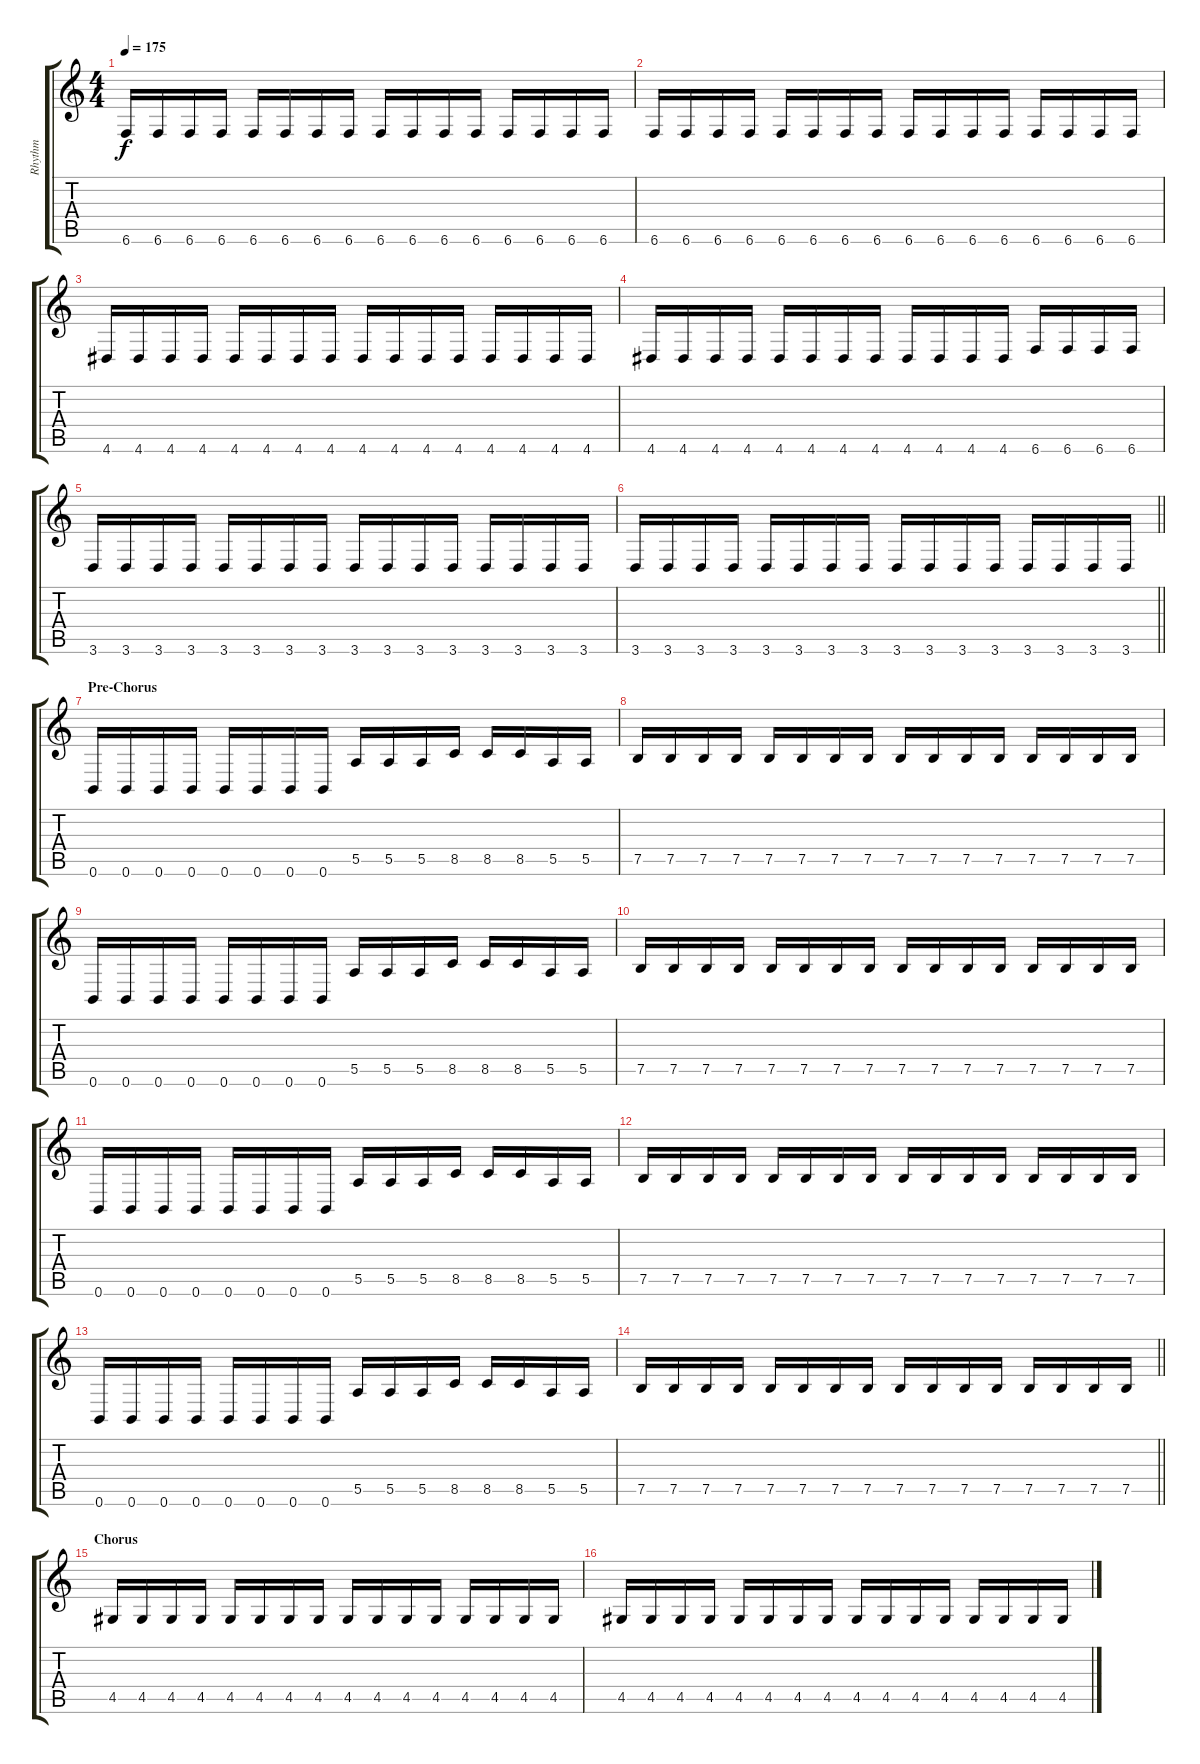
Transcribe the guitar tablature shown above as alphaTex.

\track ("Rhythm" "Rhythm") {instrument distortionguitar}
\staff {score tabs}
\tuning (B3 Gb3 D3 A2 E2 B1) {hide}
\ts (4 4)
\tempo 175
\clef g2
\ks c
6.6.16{dy f} 6.6.16 6.6.16 6.6.16 6.6.16 6.6.16 6.6.16 6.6.16 6.6.16 6.6.16 6.6.16 6.6.16 6.6.16 6.6.16 6.6.16 6.6.16 |
6.6.16 6.6.16 6.6.16 6.6.16 6.6.16 6.6.16 6.6.16 6.6.16 6.6.16 6.6.16 6.6.16 6.6.16 6.6.16 6.6.16 6.6.16 6.6.16 |
4.6.16 4.6.16 4.6.16 4.6.16 4.6.16 4.6.16 4.6.16 4.6.16 4.6.16 4.6.16 4.6.16 4.6.16 4.6.16 4.6.16 4.6.16 4.6.16 |
4.6.16 4.6.16 4.6.16 4.6.16 4.6.16 4.6.16 4.6.16 4.6.16 4.6.16 4.6.16 4.6.16 4.6.16 6.6.16 6.6.16 6.6.16 6.6.16 |
3.6.16 3.6.16 3.6.16 3.6.16 3.6.16 3.6.16 3.6.16 3.6.16 3.6.16 3.6.16 3.6.16 3.6.16 3.6.16 3.6.16 3.6.16 3.6.16 |
\barLineRight lightlight
3.6.16 3.6.16 3.6.16 3.6.16 3.6.16 3.6.16 3.6.16 3.6.16 3.6.16 3.6.16 3.6.16 3.6.16 3.6.16 3.6.16 3.6.16 3.6.16 |
\section ("" "Pre-Chorus")
0.6.16 0.6.16 0.6.16 0.6.16 0.6.16 0.6.16 0.6.16 0.6.16 5.5.16 5.5.16 5.5.16 8.5.16 8.5.16 8.5.16 5.5.16 5.5.16 |
7.5.16 7.5.16 7.5.16 7.5.16 7.5.16 7.5.16 7.5.16 7.5.16 7.5.16 7.5.16 7.5.16 7.5.16 7.5.16 7.5.16 7.5.16 7.5.16 |
0.6.16 0.6.16 0.6.16 0.6.16 0.6.16 0.6.16 0.6.16 0.6.16 5.5.16 5.5.16 5.5.16 8.5.16 8.5.16 8.5.16 5.5.16 5.5.16 |
7.5.16 7.5.16 7.5.16 7.5.16 7.5.16 7.5.16 7.5.16 7.5.16 7.5.16 7.5.16 7.5.16 7.5.16 7.5.16 7.5.16 7.5.16 7.5.16 |
0.6.16 0.6.16 0.6.16 0.6.16 0.6.16 0.6.16 0.6.16 0.6.16 5.5.16 5.5.16 5.5.16 8.5.16 8.5.16 8.5.16 5.5.16 5.5.16 |
7.5.16 7.5.16 7.5.16 7.5.16 7.5.16 7.5.16 7.5.16 7.5.16 7.5.16 7.5.16 7.5.16 7.5.16 7.5.16 7.5.16 7.5.16 7.5.16 |
0.6.16 0.6.16 0.6.16 0.6.16 0.6.16 0.6.16 0.6.16 0.6.16 5.5.16 5.5.16 5.5.16 8.5.16 8.5.16 8.5.16 5.5.16 5.5.16 |
\barLineRight lightlight
7.5.16 7.5.16 7.5.16 7.5.16 7.5.16 7.5.16 7.5.16 7.5.16 7.5.16 7.5.16 7.5.16 7.5.16 7.5.16 7.5.16 7.5.16 7.5.16 |
\section ("" "Chorus")
4.5.16 4.5.16 4.5.16 4.5.16 4.5.16 4.5.16 4.5.16 4.5.16 4.5.16 4.5.16 4.5.16 4.5.16 4.5.16 4.5.16 4.5.16 4.5.16 |
4.5.16 4.5.16 4.5.16 4.5.16 4.5.16 4.5.16 4.5.16 4.5.16 4.5.16 4.5.16 4.5.16 4.5.16 4.5.16 4.5.16 4.5.16 4.5.16
